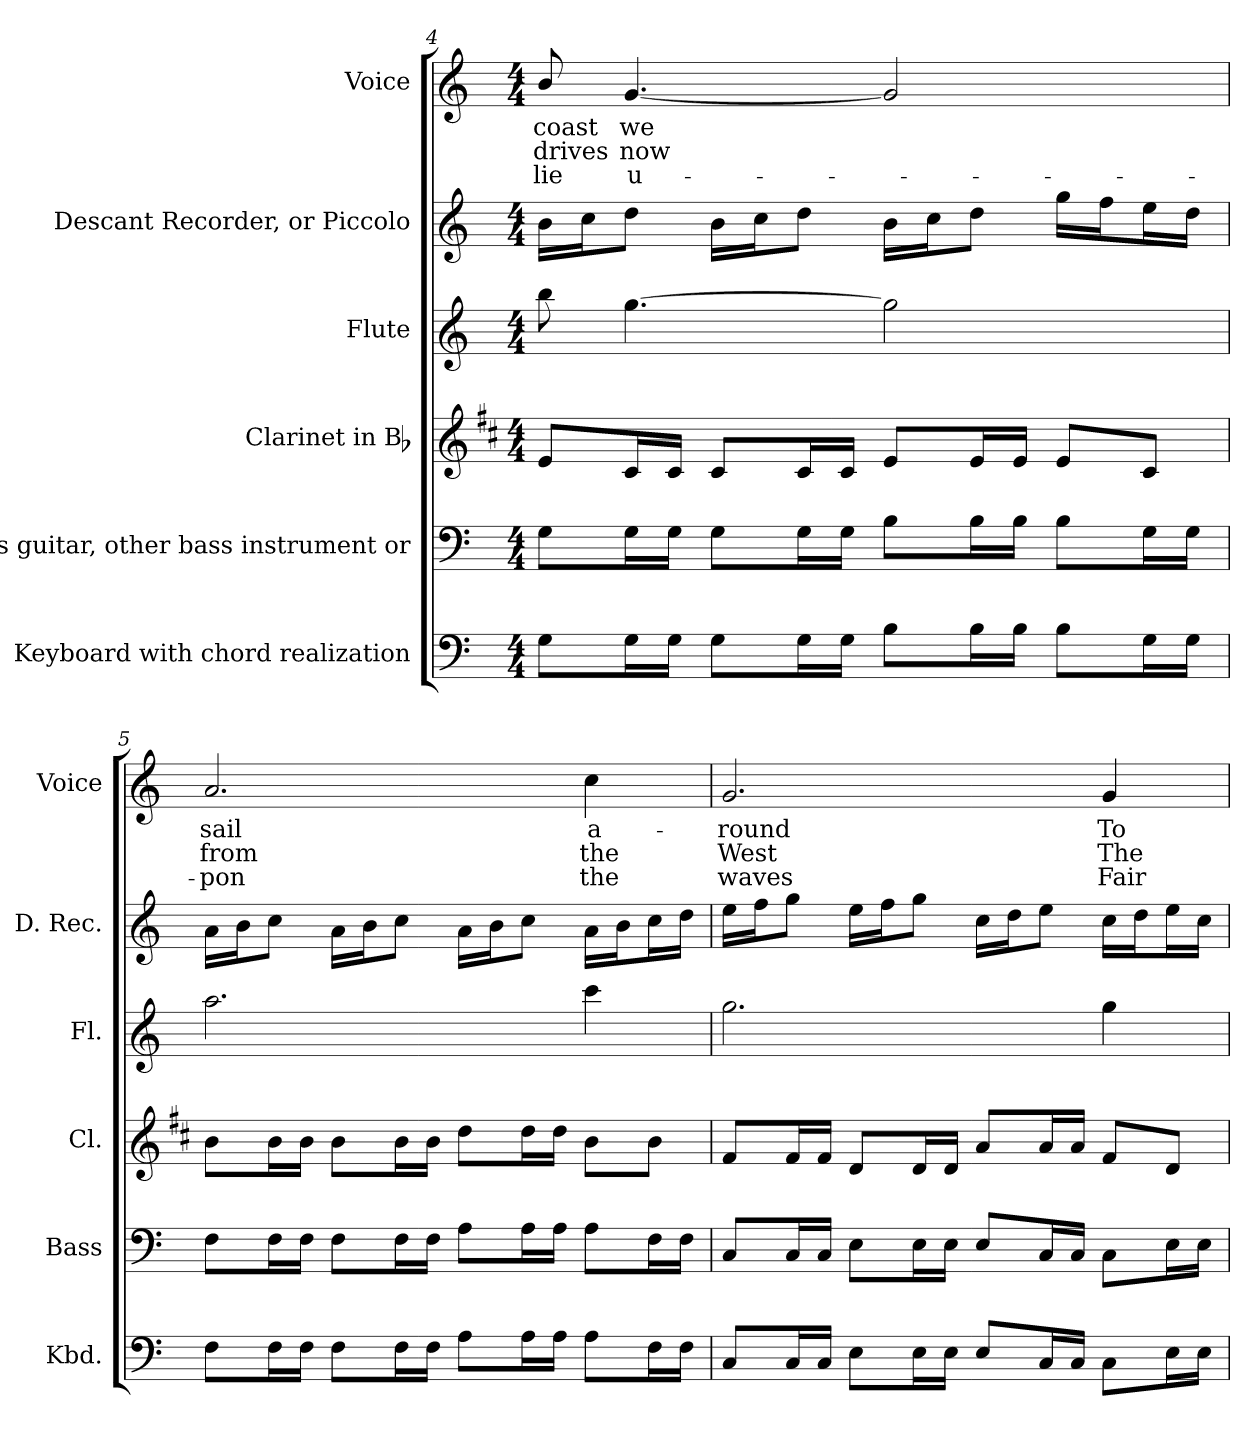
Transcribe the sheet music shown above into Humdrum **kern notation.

**kern	**kern	**kern	**kern	**kern	**kern	**text	**text	**text
*part6	*part5	*part4	*part3	*part2	*part1	*part1	*part1	*part1
*staff6	*staff5	*staff4	*staff3	*staff2	*staff1	*staff1	*staff1	*staff1
*I"Keyboard with chord realization	*I"Bass guitar,   other bass instrument   or	*I"Clarinet in Bb	*I"Flute	*I"Descant Recorder,  or Piccolo	*I"Voice	*	*	*
*I'Kbd.	*I'Bass	*I'Cl.	*I'Fl.	*I'D. Rec.	*I'Voice	*	*	*
*clefF4	*clefF4	*clefG2	*clefG2	*clefG2	*clefG2	*	*	*
*	*ITrd7c12	*ITrd1c2	*	*ITrd-7c-12	*	*	*	*
*k[]	*k[]	*k[]	*k[]	*k[]	*k[]	*	*	*
*C:	*C:	*C:	*C:	*C:	*C:	*	*	*
*M4/4	*M4/4	*M4/4	*M4/4	*M4/4	*M4/4	*	*	*
=4	=4	=4	=4	=4	=4	=4	=4	=4
!	!	!	!	!	!	!LO:LY:b:color=#000000	!LO:LY:b:color=#000000	!LO:LY:b:color=#000000
8Gi\L	8GGi\L	8di/L	8bbi\	16bbi\LL	8bi/	coast	drives	lie
.	.	.	.	16ccci\J	.	.	.	.
!	!	!	!	!	!	!LO:LY:b:color=#000000	!LO:LY:b:color=#000000	!LO:LY:b:color=#000000
16Gi\L	16GGi\L	16Bi/L	[4.ggi\	8dddi\J	[4.gi/	we	now	u-
16Gi\JJ	16GGi\JJ	16Bi/JJ	.	.	.	.	.	.
8Gi\L	8GGi\L	8Bi/L	.	16bbi\LL	.	.	.	.
.	.	.	.	16ccci\J	.	.	.	.
16Gi\L	16GGi\L	16Bi/L	.	8dddi\J	.	.	.	.
16Gi\JJ	16GGi\JJ	16Bi/JJ	.	.	.	.	.	.
8Bi\L	8BBi\L	8di/L	2ggi\]	16bbi\LL	2gi/]	.	.	.
.	.	.	.	16ccci\J	.	.	.	.
16Bi\L	16BBi\L	16di/L	.	8dddi\J	.	.	.	.
16Bi\JJ	16BBi\JJ	16di/JJ	.	.	.	.	.	.
8Bi\L	8BBi\L	8di/L	.	16gggi\LL	.	.	.	.
.	.	.	.	16fffi\J	.	.	.	.
16Gi\L	16GGi\L	8Bi/J	.	16eeei\L	.	.	.	.
16Gi\JJ	16GGi\JJ	.	.	16dddi\JJ	.	.	.	.
!!LO:LB:g=z
=5	=5	=5	=5	=5	=5	=5	=5	=5
!	!	!	!	!	!	!LO:LY:b:color=#000000	!LO:LY:b:color=#000000	!LO:LY:b:color=#000000
8Fi\L	8FFi\L	8ai\L	2.aai\	16aai\LL	2.ai/	sail	from	-pon
.	.	.	.	16bbi\J	.	.	.	.
16Fi\L	16FFi\L	16ai\L	.	8ccci\J	.	.	.	.
16Fi\JJ	16FFi\JJ	16ai\JJ	.	.	.	.	.	.
8Fi\L	8FFi\L	8ai\L	.	16aai\LL	.	.	.	.
.	.	.	.	16bbi\J	.	.	.	.
16Fi\L	16FFi\L	16ai\L	.	8ccci\J	.	.	.	.
16Fi\JJ	16FFi\JJ	16ai\JJ	.	.	.	.	.	.
8Ai\L	8AAi\L	8cci\L	.	16aai\LL	.	.	.	.
.	.	.	.	16bbi\J	.	.	.	.
16Ai\L	16AAi\L	16cci\L	.	8ccci\J	.	.	.	.
16Ai\JJ	16AAi\JJ	16cci\JJ	.	.	.	.	.	.
!	!	!	!	!	!	!LO:LY:b:color=#000000	!LO:LY:b:color=#000000	!LO:LY:b:color=#000000
8Ai\L	8AAi\L	8ai\L	4ccci\	16aai\LL	4cci\	a-	the	the
.	.	.	.	16bbi\J	.	.	.	.
16Fi\L	16FFi\L	8ai\J	.	16ccci\L	.	.	.	.
16Fi\JJ	16FFi\JJ	.	.	16dddi\JJ	.	.	.	.
=6	=6	=6	=6	=6	=6	=6	=6	=6
!	!	!	!	!	!	!LO:LY:b:color=#000000	!LO:LY:b:color=#000000	!LO:LY:b:color=#000000
8Ci/L	8CCi/L	8ei/L	2.ggi\	16eeei\LL	2.gi/	-round	West	waves
.	.	.	.	16fffi\J	.	.	.	.
16Ci/L	16CCi/L	16ei/L	.	8gggi\J	.	.	.	.
16Ci/JJ	16CCi/JJ	16ei/JJ	.	.	.	.	.	.
8Ei\L	8EEi\L	8ci/L	.	16eeei\LL	.	.	.	.
.	.	.	.	16fffi\J	.	.	.	.
16Ei\L	16EEi\L	16ci/L	.	8gggi\J	.	.	.	.
16Ei\JJ	16EEi\JJ	16ci/JJ	.	.	.	.	.	.
8Ei/L	8EEi/L	8gi/L	.	16ccci\LL	.	.	.	.
.	.	.	.	16dddi\J	.	.	.	.
16Ci/L	16CCi/L	16gi/L	.	8eeei\J	.	.	.	.
16Ci/JJ	16CCi/JJ	16gi/JJ	.	.	.	.	.	.
!	!	!	!	!	!	!LO:LY:b:color=#000000	!LO:LY:b:color=#000000	!LO:LY:b:color=#000000
8Ci\L	8CCi\L	8ei/L	4ggi\	16ccci\LL	4gi/	To	The	Fair
.	.	.	.	16dddi\J	.	.	.	.
16Ei\L	16EEi\L	8ci/J	.	16eeei\L	.	.	.	.
16Ei\JJ	16EEi\JJ	.	.	16ccci\JJ	.	.	.	.
=	=	=	=	=	=	=	=	=
*-	*-	*-	*-	*-	*-	*-	*-	*-
